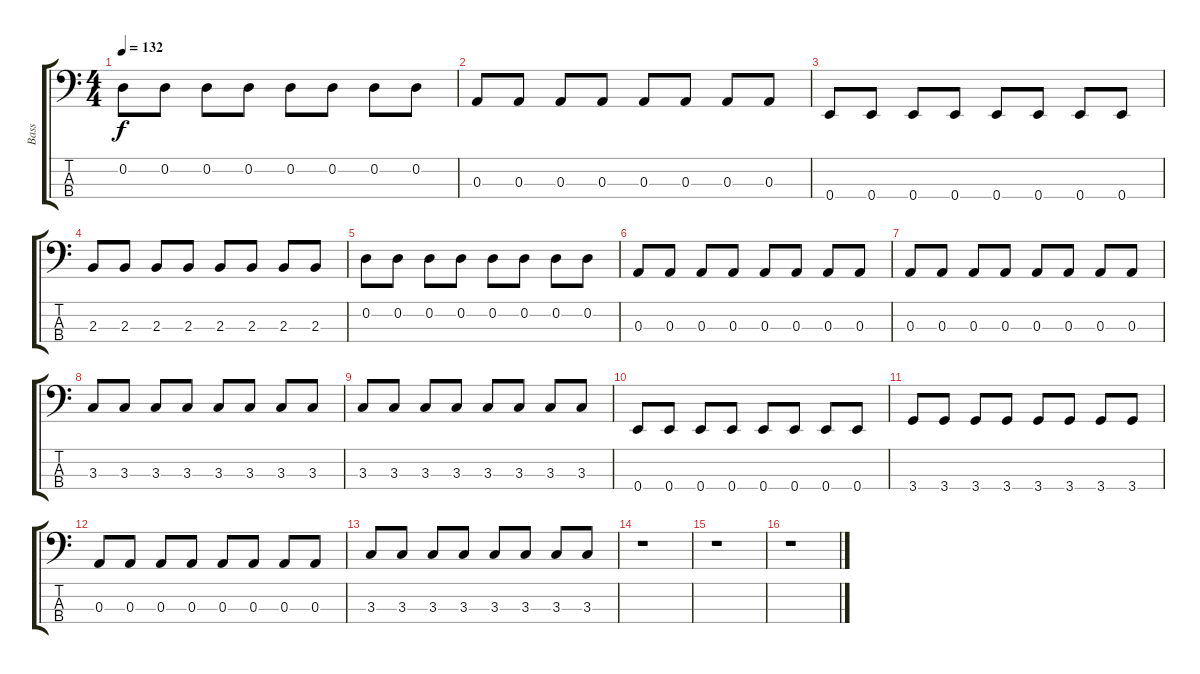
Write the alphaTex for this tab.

\track ("Bass" "Bass") {instrument electricbasspick}
\staff {score tabs}
\tuning (G2 D2 A1 E1) {hide}
\ts (4 4)
\tempo 132
\clef f4
\ks c
0.2.8{dy f} 0.2.8 0.2.8 0.2.8 0.2.8 0.2.8 0.2.8 0.2.8 |
0.3.8 0.3.8 0.3.8 0.3.8 0.3.8 0.3.8 0.3.8 0.3.8 |
0.4.8 0.4.8 0.4.8 0.4.8 0.4.8 0.4.8 0.4.8 0.4.8 |
2.3.8 2.3.8 2.3.8 2.3.8 2.3.8 2.3.8 2.3.8 2.3.8 |
0.2.8 0.2.8 0.2.8 0.2.8 0.2.8 0.2.8 0.2.8 0.2.8 |
0.3.8 0.3.8 0.3.8 0.3.8 0.3.8 0.3.8 0.3.8 0.3.8 |
0.3.8 0.3.8 0.3.8 0.3.8 0.3.8 0.3.8 0.3.8 0.3.8 |
3.3.8 3.3.8 3.3.8 3.3.8 3.3.8 3.3.8 3.3.8 3.3.8 |
3.3.8 3.3.8 3.3.8 3.3.8 3.3.8 3.3.8 3.3.8 3.3.8 |
0.4.8 0.4.8 0.4.8 0.4.8 0.4.8 0.4.8 0.4.8 0.4.8 |
3.4.8 3.4.8 3.4.8 3.4.8 3.4.8 3.4.8 3.4.8 3.4.8 |
0.3.8 0.3.8 0.3.8 0.3.8 0.3.8 0.3.8 0.3.8 0.3.8 |
3.3.8 3.3.8 3.3.8 3.3.8 3.3.8 3.3.8 3.3.8 3.3.8 |
r.1 |
r.1 |
r.1
